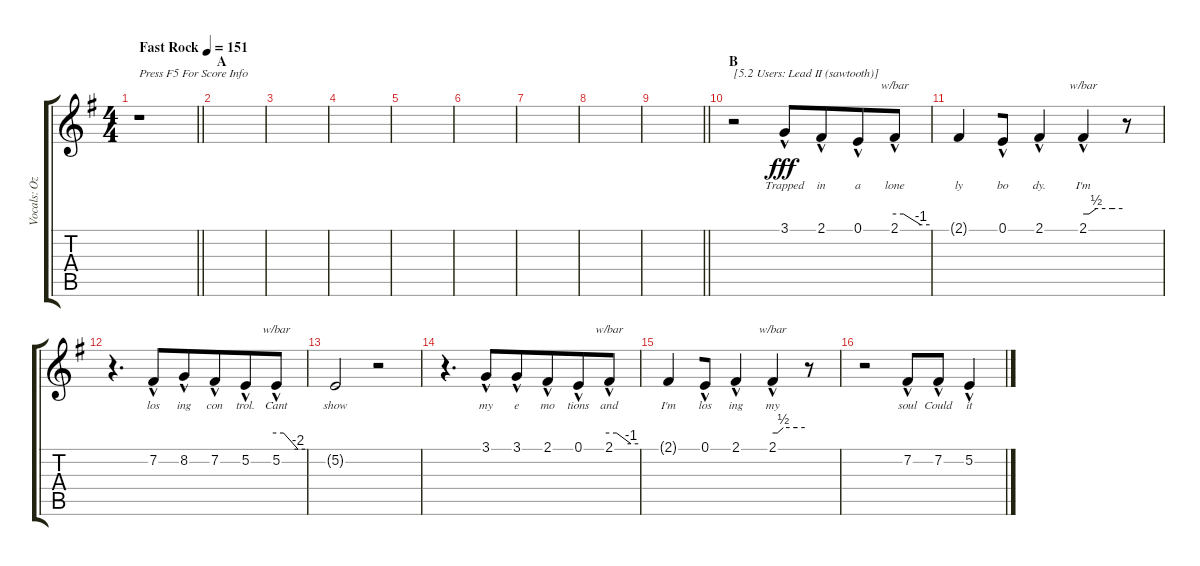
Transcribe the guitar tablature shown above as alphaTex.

\track ("Vocals: Ozzy" "Vocals: Oz") {instrument lead2sawtooth}
\staff {score tabs}
\tuning (E4 B3 G3 D3 A2 E2) {hide}
\ts (4 4)
\tempo (151 "Fast Rock")
\clef g2
\barLineRight lightlight
\ks g
r.1{txt "Press F5 For Score Info" dy fff instrument lead2sawtooth} |
\section ("" "A")
|
|
|
|
|
|
|
\barLineRight lightlight
|
\section ("" "B")
r.2{txt "[5.2 Users: Lead II (sawtooth)]"} 3.1{hac}.8{lyrics (0 "Trapped") lyrics (1 "") lyrics (2 "") lyrics (3 "") lyrics (4 "")} 2.1{hac}.8{lyrics (0 "in") lyrics (1 "") lyrics (2 "") lyrics (3 "") lyrics (4 "") beam merge} 0.1{hac}.8{lyrics (0 "a") lyrics (1 "") lyrics (2 "") lyrics (3 "") lyrics (4 "")} 2.1{hac}.8{tbe (custom default 0 0 15 0 45 -4 60 -4) lyrics (0 "lone") lyrics (1 "") lyrics (2 "") lyrics (3 "") lyrics (4 "")} |
2.1{t}.4{lyrics (0 "ly") lyrics (1 "") lyrics (2 "") lyrics (3 "") lyrics (4 "") beam merge} 0.1{hac}.8{lyrics (0 "bo") lyrics (1 "") lyrics (2 "") lyrics (3 "") lyrics (4 "")} 2.1{hac}.4{lyrics (0 "dy.") lyrics (1 "") lyrics (2 "") lyrics (3 "") lyrics (4 "")} 2.1{hac}.4{tbe (custom default 0 0 9 0 20 2 45 2 60 2) lyrics (0 "I'm") lyrics (1 "") lyrics (2 "") lyrics (3 "") lyrics (4 "")} r.8 |
r.4{d} 7.2{hac}.8{lyrics (0 "los") lyrics (1 "") lyrics (2 "") lyrics (3 "") lyrics (4 "") beam merge} 8.2{hac}.8{lyrics (0 "ing") lyrics (1 "") lyrics (2 "") lyrics (3 "") lyrics (4 "")} 7.2{hac}.8{lyrics (0 "con") lyrics (1 "") lyrics (2 "") lyrics (3 "") lyrics (4 "") beam merge} 5.2{hac}.8{lyrics (0 "trol.") lyrics (1 "") lyrics (2 "") lyrics (3 "") lyrics (4 "")} 5.2{hac}.8{tbe (custom default 0 0 15 0 45 -8 60 -8) lyrics (0 "Cant") lyrics (1 "") lyrics (2 "") lyrics (3 "") lyrics (4 "")} |
5.2{t}.2{lyrics (0 "show") lyrics (1 "") lyrics (2 "") lyrics (3 "") lyrics (4 "")} r.2 |
r.4{d} 3.1{hac}.8{lyrics (0 "my") lyrics (1 "") lyrics (2 "") lyrics (3 "") lyrics (4 "") beam merge} 3.1{hac}.8{lyrics (0 "e") lyrics (1 "") lyrics (2 "") lyrics (3 "") lyrics (4 "")} 2.1{hac}.8{lyrics (0 "mo") lyrics (1 "") lyrics (2 "") lyrics (3 "") lyrics (4 "") beam merge} 0.1{hac}.8{lyrics (0 "tions") lyrics (1 "") lyrics (2 "") lyrics (3 "") lyrics (4 "")} 2.1{hac}.8{tbe (custom default 0 0 15 0 45 -4 60 -4) lyrics (0 "and") lyrics (1 "") lyrics (2 "") lyrics (3 "") lyrics (4 "")} |
2.1{t}.4{lyrics (0 "I'm") lyrics (1 "") lyrics (2 "") lyrics (3 "") lyrics (4 "") beam merge} 0.1{hac}.8{lyrics (0 "los") lyrics (1 "") lyrics (2 "") lyrics (3 "") lyrics (4 "")} 2.1{hac}.4{lyrics (0 "ing") lyrics (1 "") lyrics (2 "") lyrics (3 "") lyrics (4 "")} 2.1{hac}.4{tbe (custom default 0 0 9 0 20 2 45 2 60 2) lyrics (0 "my") lyrics (1 "") lyrics (2 "") lyrics (3 "") lyrics (4 "")} r.8 |
r.2 7.2{hac}.8{lyrics (0 "soul") lyrics (1 "") lyrics (2 "") lyrics (3 "") lyrics (4 "")} 7.2{hac}.8{lyrics (0 "Could") lyrics (1 "") lyrics (2 "") lyrics (3 "") lyrics (4 "")} 5.2{hac}.4{lyrics (0 "it") lyrics (1 "") lyrics (2 "") lyrics (3 "") lyrics (4 "")}
